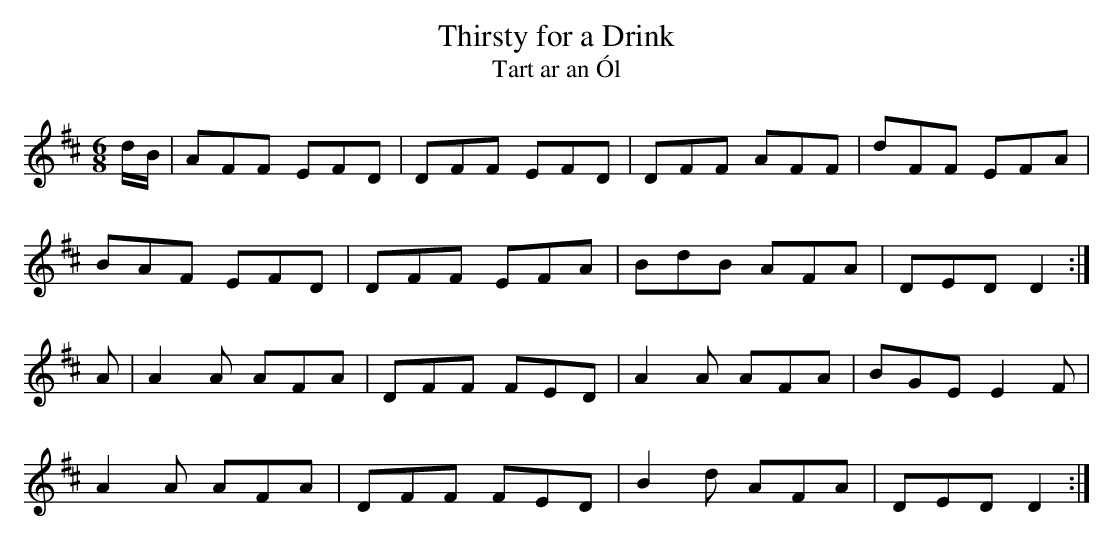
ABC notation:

X:1
T: Thirsty for a Drink
T: Tart ar an \'Ol
L: 1/8
M: 6/8
K: D
d/B/ | AFF EFD | DFF EFD | DFF AFF | dFF EFA |
BAF EFD | DFF EFA | BdB AFA | DED D2 :|
A | A2A AFA | DFF FED | A2A AFA | BGE E2F |
A2A AFA | DFF FED | B2d AFA | DED D2 :|
